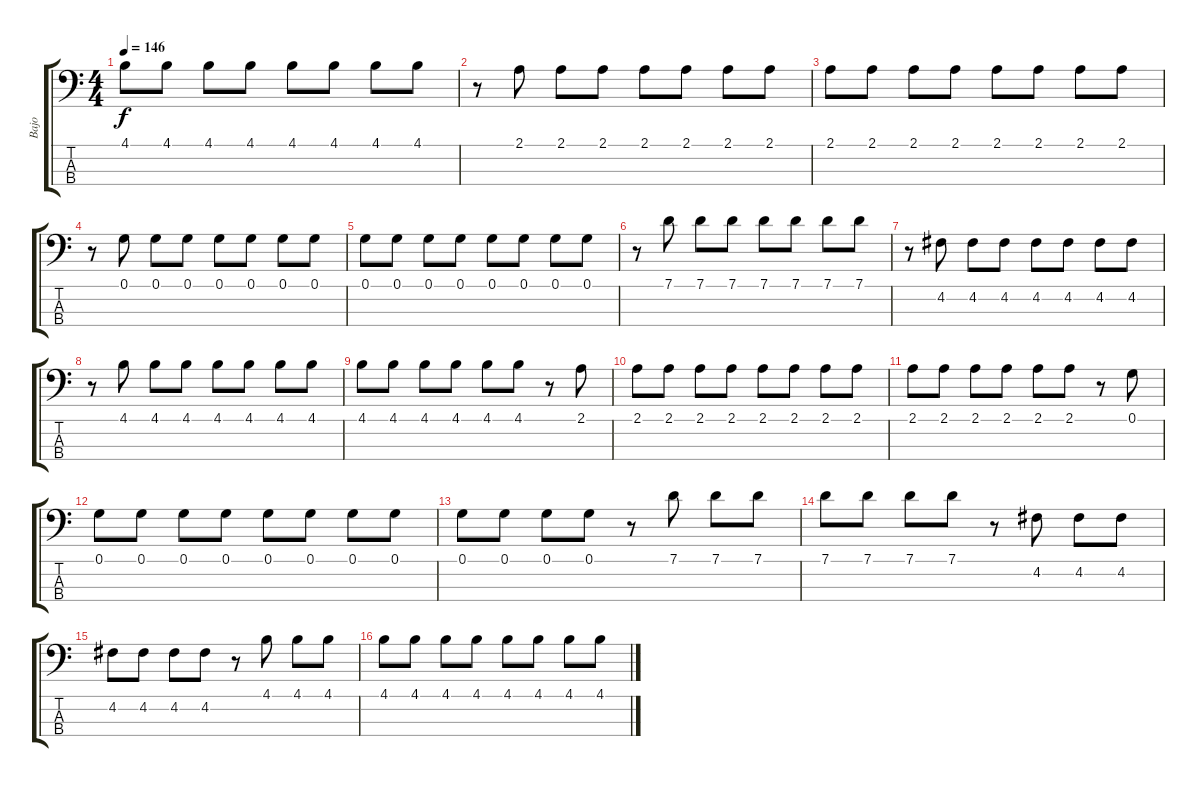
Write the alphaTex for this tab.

\track ("Bajo" "Bajo") {instrument electricbasspick}
\staff {score tabs}
\tuning (G2 D2 A1 E1) {hide}
\ts (4 4)
\tempo 146
\clef f4
\ks c
4.1.8{dy f} 4.1.8 4.1.8 4.1.8 4.1.8 4.1.8 4.1.8 4.1.8 |
r.8 2.1.8 2.1.8 2.1.8 2.1.8 2.1.8 2.1.8 2.1.8 |
2.1.8 2.1.8 2.1.8 2.1.8 2.1.8 2.1.8 2.1.8 2.1.8 |
r.8 0.1.8 0.1.8 0.1.8 0.1.8 0.1.8 0.1.8 0.1.8 |
0.1.8 0.1.8 0.1.8 0.1.8 0.1.8 0.1.8 0.1.8 0.1.8 |
r.8 7.1.8 7.1.8 7.1.8 7.1.8 7.1.8 7.1.8 7.1.8 |
r.8 4.2.8 4.2.8 4.2.8 4.2.8 4.2.8 4.2.8 4.2.8 |
r.8 4.1.8 4.1.8 4.1.8 4.1.8 4.1.8 4.1.8 4.1.8 |
4.1.8 4.1.8 4.1.8 4.1.8 4.1.8 4.1.8 r.8 2.1.8 |
2.1.8 2.1.8 2.1.8 2.1.8 2.1.8 2.1.8 2.1.8 2.1.8 |
2.1.8 2.1.8 2.1.8 2.1.8 2.1.8 2.1.8 r.8 0.1.8 |
0.1.8 0.1.8 0.1.8 0.1.8 0.1.8 0.1.8 0.1.8 0.1.8 |
0.1.8 0.1.8 0.1.8 0.1.8 r.8 7.1.8 7.1.8 7.1.8 |
7.1.8 7.1.8 7.1.8 7.1.8 r.8 4.2.8 4.2.8 4.2.8 |
4.2.8 4.2.8 4.2.8 4.2.8 r.8 4.1.8 4.1.8 4.1.8 |
4.1.8 4.1.8 4.1.8 4.1.8 4.1.8 4.1.8 4.1.8 4.1.8
